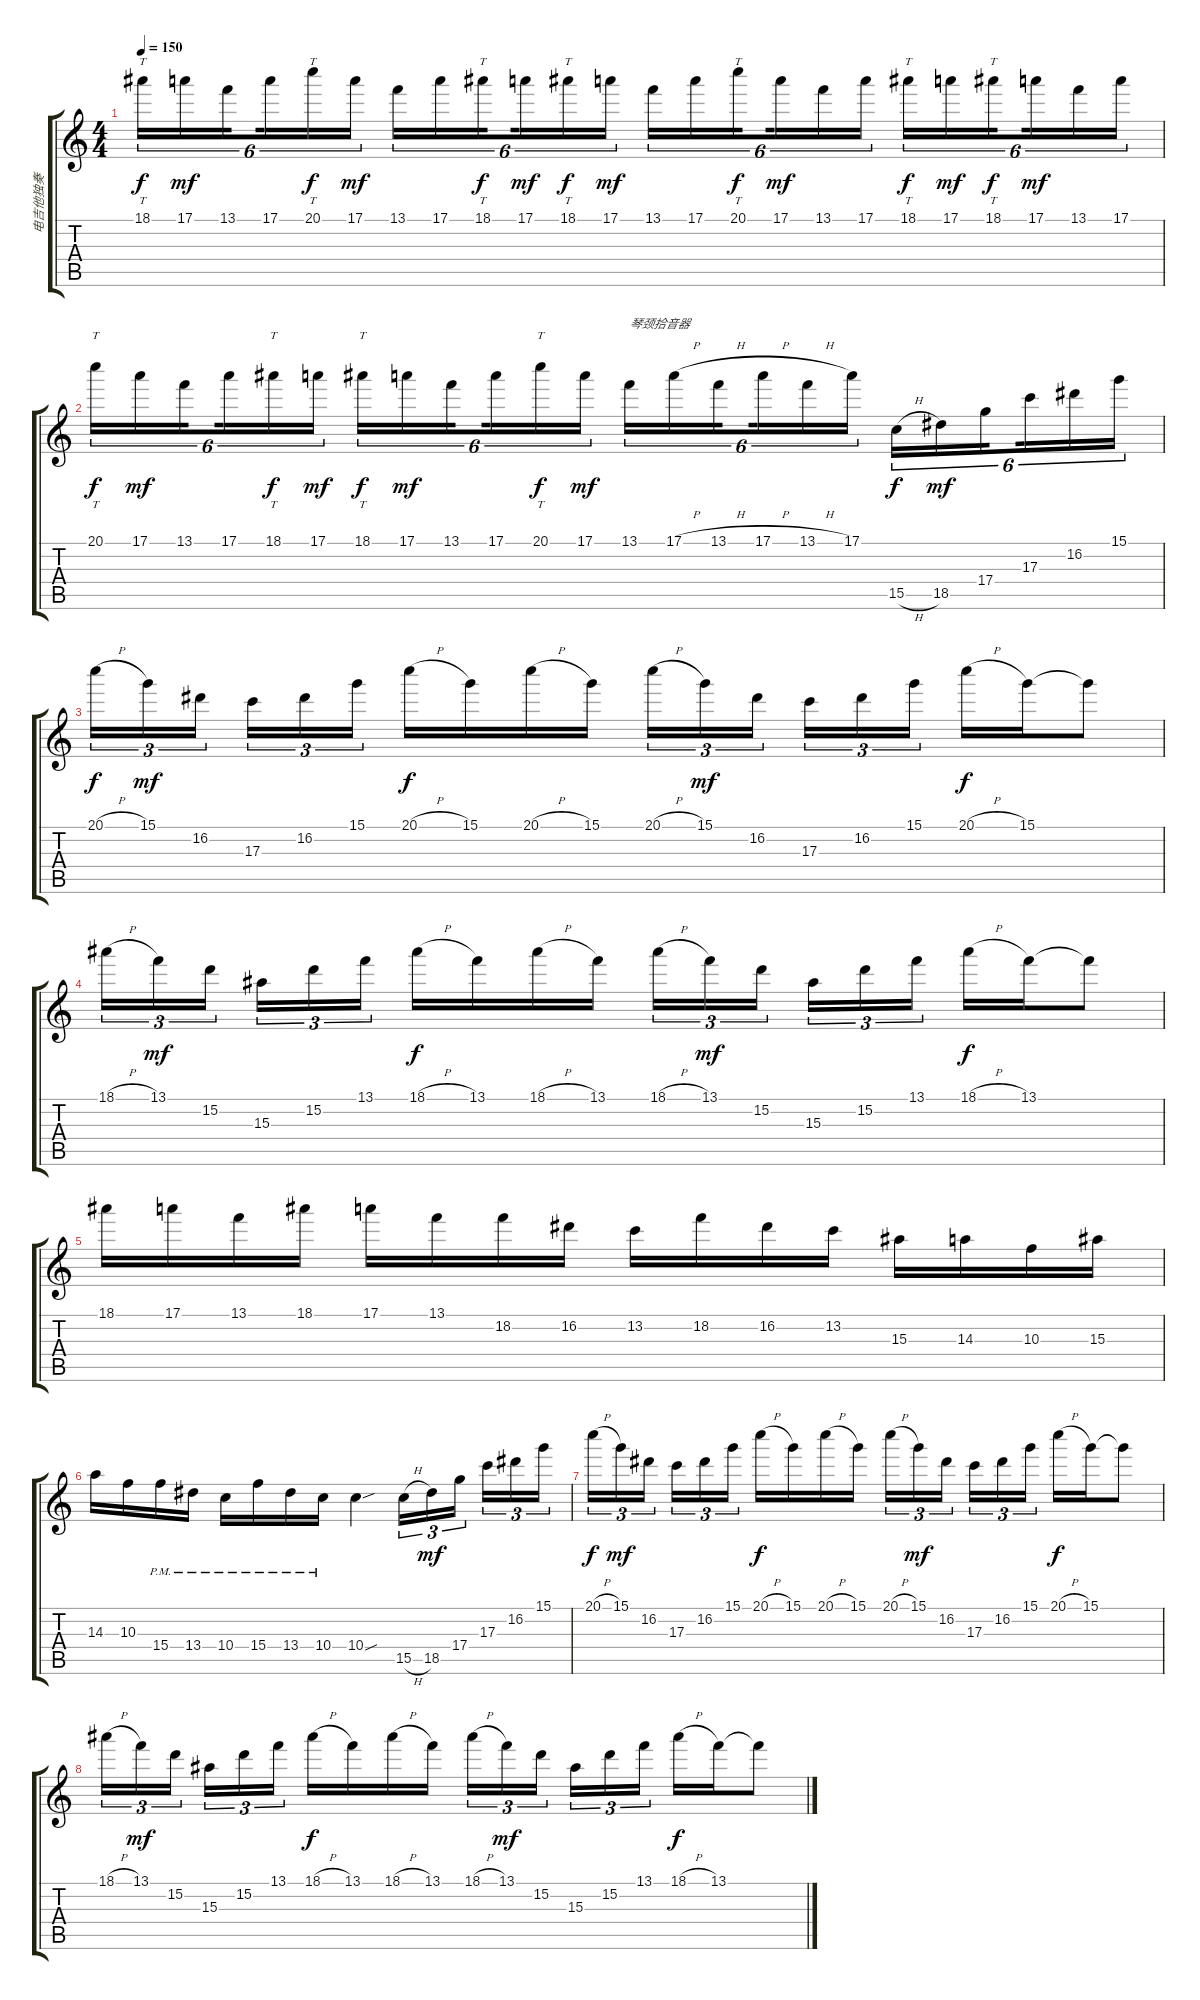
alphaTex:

\track ("电吉他独奏" "电吉他独奏") {instrument overdrivenguitar}
\staff {score tabs}
\tuning (E4 B3 G3 D3 A2 E2) {hide}
\ts (4 4)
\tempo 150
\clef g2
\ks c
18.1.16{tt tu (6 4) dy f} 17.1.16{tu (6 4) dy mf} 13.1.16{tu (6 4) beam splitsecondary} 17.1.16{tu (6 4)} 20.1.16{tt tu (6 4) dy f} 17.1.16{tu (6 4) dy mf} 13.1.16{tu (6 4)} 17.1.16{tu (6 4)} 18.1.16{tt tu (6 4) dy f beam splitsecondary} 17.1.16{tu (6 4) dy mf} 18.1.16{tt tu (6 4) dy f} 17.1.16{tu (6 4) dy mf} 13.1.16{tu (6 4)} 17.1.16{tu (6 4)} 20.1.16{tt tu (6 4) dy f beam splitsecondary} 17.1.16{tu (6 4) dy mf} 13.1.16{tu (6 4) txt ""} 17.1.16{tu (6 4)} 18.1.16{tt tu (6 4) dy f} 17.1.16{tu (6 4) dy mf} 18.1.16{tt tu (6 4) dy f beam splitsecondary} 17.1.16{tu (6 4) dy mf} 13.1.16{tu (6 4)} 17.1.16{tu (6 4)} |
20.1.16{tt tu (6 4) dy f} 17.1.16{tu (6 4) dy mf} 13.1.16{tu (6 4) beam splitsecondary} 17.1.16{tu (6 4)} 18.1.16{tt tu (6 4) dy f} 17.1.16{tu (6 4) dy mf} 18.1.16{tt tu (6 4) dy f} 17.1.16{tu (6 4) dy mf} 13.1.16{tu (6 4) beam splitsecondary} 17.1.16{tu (6 4)} 20.1.16{tt tu (6 4) dy f} 17.1.16{tu (6 4) dy mf} 13.1.16{tu (6 4) txt "琴颈拾音器"} 17.1{h}.16{tu (6 4)} 13.1{h}.16{tu (6 4) beam splitsecondary} 17.1{h}.16{tu (6 4)} 13.1{h}.16{tu (6 4)} 17.1.16{tu (6 4)} 15.5{h}.16{tu (6 4) dy f} 18.5.16{tu (6 4) dy mf} 17.4.16{tu (6 4) beam splitsecondary} 17.3.16{tu (6 4)} 16.2.16{tu (6 4)} 15.1.16{tu (6 4)} |
20.1{h}.16{tu (3 2) dy f} 15.1.16{tu (3 2) dy mf} 16.2.16{tu (3 2) beam splitsecondary} 17.3.16{tu (3 2)} 16.2.16{tu (3 2)} 15.1.16{tu (3 2)} 20.1{h}.16{dy f} 15.1.16 20.1{h}.16 15.1.16 20.1{h}.16{tu (3 2)} 15.1.16{tu (3 2) dy mf} 16.2.16{tu (3 2) beam splitsecondary} 17.3.16{tu (3 2)} 16.2.16{tu (3 2)} 15.1.16{tu (3 2)} 20.1{h}.16{dy f} 15.1.16 15.1{t}.8 |
18.1{h}.16{tu (3 2)} 13.1.16{tu (3 2) dy mf} 15.2.16{tu (3 2) beam splitsecondary} 15.3.16{tu (3 2)} 15.2.16{tu (3 2)} 13.1.16{tu (3 2)} 18.1{h}.16{dy f} 13.1.16 18.1{h}.16 13.1.16 18.1{h}.16{tu (3 2)} 13.1.16{tu (3 2) dy mf} 15.2.16{tu (3 2) beam splitsecondary} 15.3.16{tu (3 2)} 15.2.16{tu (3 2)} 13.1.16{tu (3 2)} 18.1{h}.16{dy f} 13.1.16 13.1{t}.8 |
18.1.16 17.1.16 13.1.16 18.1.16 17.1.16 13.1.16 18.2.16 16.2.16 13.2.16 18.2.16 16.2.16 13.2.16 15.3.16 14.3.16 10.3.16 15.3.16 |
14.3.16 10.3.16 15.4{pm}.16 13.4{pm}.16 10.4{pm}.16 15.4{pm}.16 13.4{pm}.16 10.4{pm}.16 10.4{sou}.4 15.5{h}.16{tu (3 2)} 18.5.16{tu (3 2) dy mf} 17.4.16{tu (3 2) beam splitsecondary} 17.3.16{tu (3 2)} 16.2.16{tu (3 2)} 15.1.16{tu (3 2)} |
20.1{h}.16{tu (3 2) dy f} 15.1.16{tu (3 2) dy mf} 16.2.16{tu (3 2) beam splitsecondary} 17.3.16{tu (3 2)} 16.2.16{tu (3 2)} 15.1.16{tu (3 2)} 20.1{h}.16{dy f} 15.1.16 20.1{h}.16 15.1.16 20.1{h}.16{tu (3 2)} 15.1.16{tu (3 2) dy mf} 16.2.16{tu (3 2) beam splitsecondary} 17.3.16{tu (3 2)} 16.2.16{tu (3 2)} 15.1.16{tu (3 2)} 20.1{h}.16{dy f} 15.1.16 15.1{t}.8 |
18.1{h}.16{tu (3 2)} 13.1.16{tu (3 2) dy mf} 15.2.16{tu (3 2) beam splitsecondary} 15.3.16{tu (3 2)} 15.2.16{tu (3 2)} 13.1.16{tu (3 2)} 18.1{h}.16{dy f} 13.1.16 18.1{h}.16 13.1.16 18.1{h}.16{tu (3 2)} 13.1.16{tu (3 2) dy mf} 15.2.16{tu (3 2) beam splitsecondary} 15.3.16{tu (3 2)} 15.2.16{tu (3 2)} 13.1.16{tu (3 2)} 18.1{h}.16{dy f} 13.1.16 13.1{t}.8
